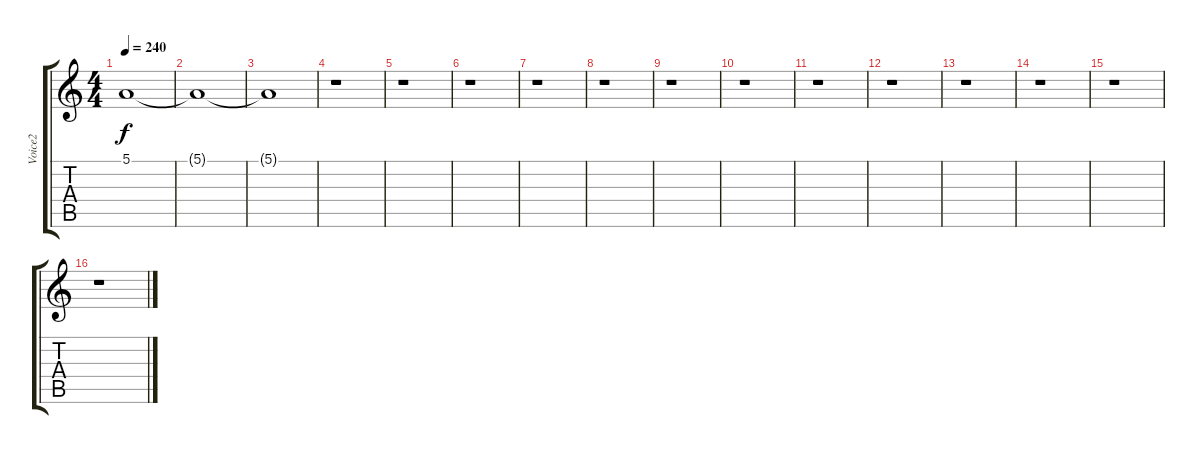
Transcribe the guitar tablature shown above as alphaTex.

\track ("Voice2" "Voice2") {instrument synthvoice}
\staff {score tabs}
\tuning (E4 B3 G3 D3 A2 E2) {hide}
\ts (4 4)
\tempo 240
\clef g2
\ks c
5.1{t}.1{dy f} |
5.1{t}.1 |
5.1{t}.1 |
r.1 |
r.1 |
r.1 |
r.1 |
r.1 |
r.1 |
r.1 |
r.1 |
r.1 |
r.1 |
r.1 |
r.1 |
r.1
